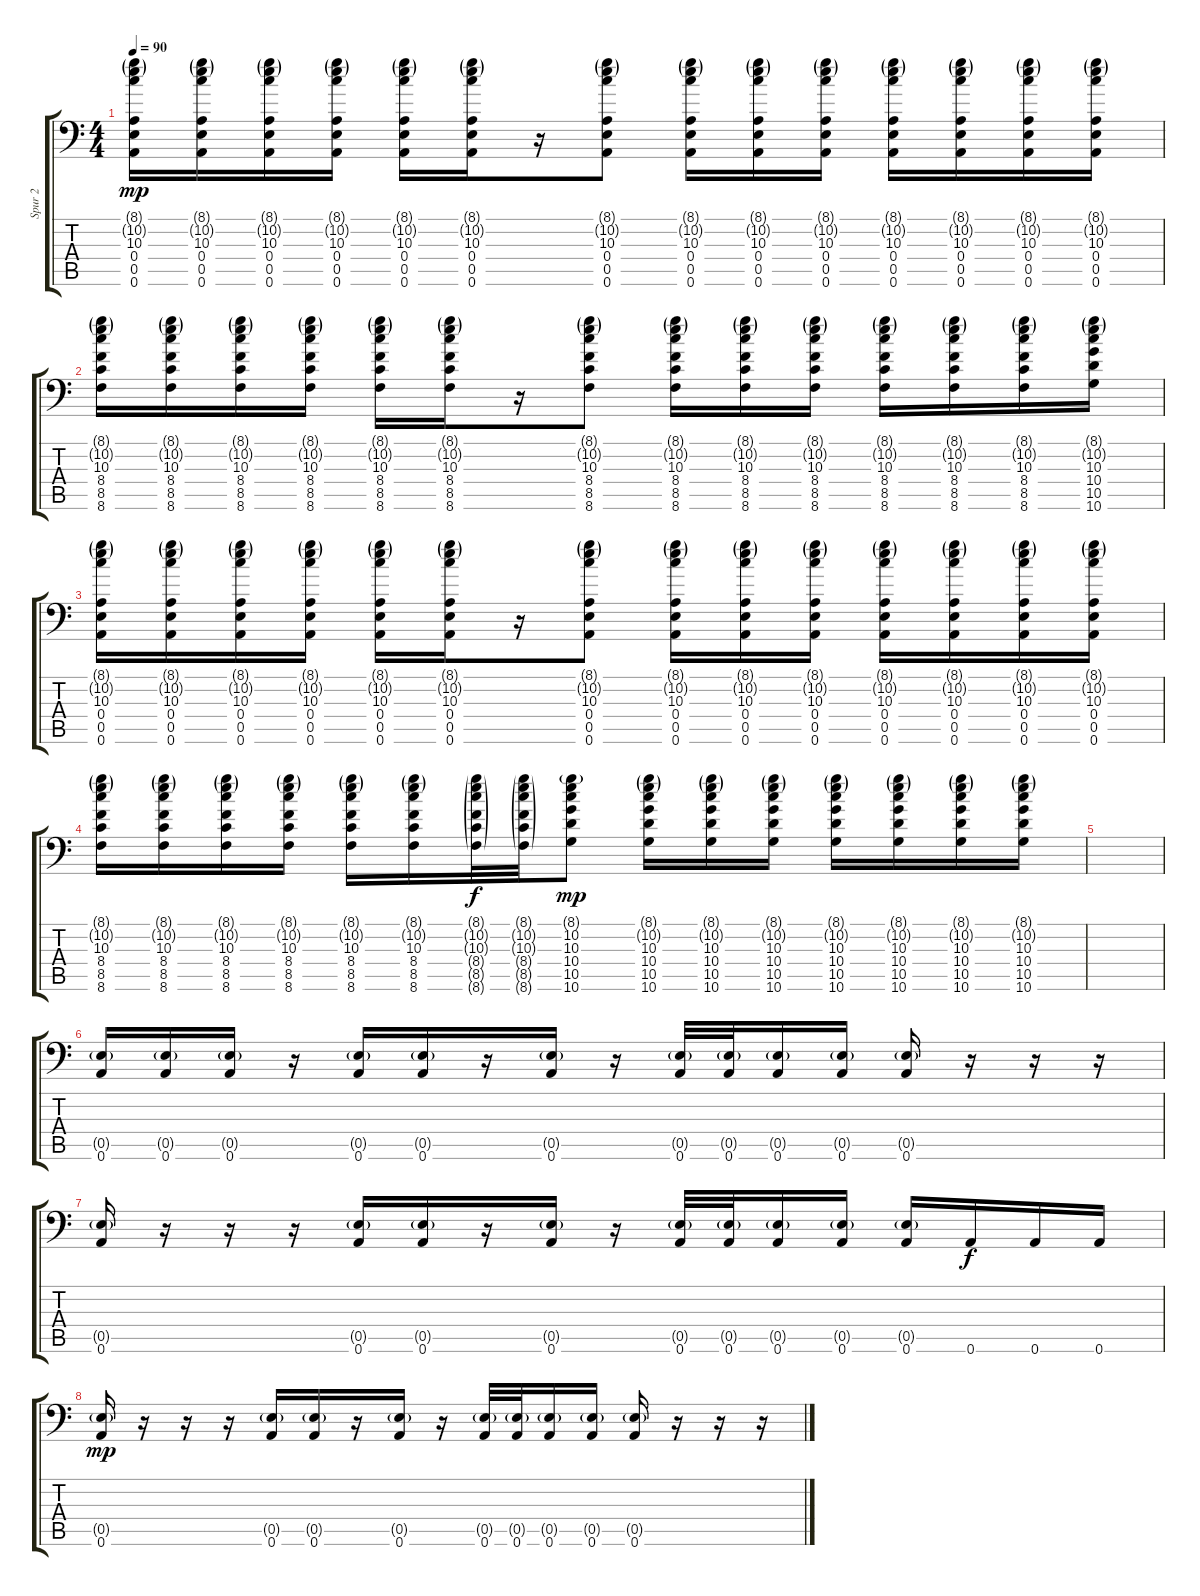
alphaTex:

\track ("Spur 2" "Spur 2") {instrument distortionguitar}
\staff {score tabs}
\tuning (B3 Gb3 D3 A2 E2 A1) {hide}
\ts (4 4)
\tempo 90
\clef f4
\ks c
(8.1{g} 10.2{g} 10.3 0.4 0.5 0.6).16{dy mp} (8.1{g} 10.2{g} 10.3 0.4 0.5 0.6).16 (8.1{g} 10.2{g} 10.3 0.4 0.5 0.6).16 (8.1{g} 10.2{g} 10.3 0.4 0.5 0.6).16 (8.1{g} 10.2{g} 10.3 0.4 0.5 0.6).16 (8.1{g} 10.2{g} 10.3 0.4 0.5 0.6).16 r.16 (8.1{g} 10.2{g} 10.3 0.4 0.5 0.6).8 (8.1{g} 10.2{g} 10.3 0.4 0.5 0.6).16 (8.1{g} 10.2{g} 10.3 0.4 0.5 0.6).16 (8.1{g} 10.2{g} 10.3 0.4 0.5 0.6).16 (8.1{g} 10.2{g} 10.3 0.4 0.5 0.6).16 (8.1{g} 10.2{g} 10.3 0.4 0.5 0.6).16 (8.1{g} 10.2{g} 10.3 0.4 0.5 0.6).16 (8.1{g} 10.2{g} 10.3 0.4 0.5 0.6).16 |
(8.1{g} 10.2{g} 10.3 8.4 8.5 8.6).16 (8.1{g} 10.2{g} 10.3 8.4 8.5 8.6).16 (8.1{g} 10.2{g} 10.3 8.4 8.5 8.6).16 (8.1{g} 10.2{g} 10.3 8.4 8.5 8.6).16 (8.1{g} 10.2{g} 10.3 8.4 8.5 8.6).16 (8.1{g} 10.2{g} 10.3 8.4 8.5 8.6).16 r.16 (8.1{g} 10.2{g} 10.3 8.4 8.5 8.6).8 (8.1{g} 10.2{g} 10.3 8.4 8.5 8.6).16 (8.1{g} 10.2{g} 10.3 8.4 8.5 8.6).16 (8.1{g} 10.2{g} 10.3 8.4 8.5 8.6).16 (8.1{g} 10.2{g} 10.3 8.4 8.5 8.6).16 (8.1{g} 10.2{g} 10.3 8.4 8.5 8.6).16 (8.1{g} 10.2{g} 10.3 8.4 8.5 8.6).16 (8.1{g} 10.2{g} 10.3 10.4 10.5 10.6).16 |
(8.1{g} 10.2{g} 10.3 0.4 0.5 0.6).16 (8.1{g} 10.2{g} 10.3 0.4 0.5 0.6).16 (8.1{g} 10.2{g} 10.3 0.4 0.5 0.6).16 (8.1{g} 10.2{g} 10.3 0.4 0.5 0.6).16 (8.1{g} 10.2{g} 10.3 0.4 0.5 0.6).16 (8.1{g} 10.2{g} 10.3 0.4 0.5 0.6).16 r.16 (8.1{g} 10.2{g} 10.3 0.4 0.5 0.6).8 (8.1{g} 10.2{g} 10.3 0.4 0.5 0.6).16 (8.1{g} 10.2{g} 10.3 0.4 0.5 0.6).16 (8.1{g} 10.2{g} 10.3 0.4 0.5 0.6).16 (8.1{g} 10.2{g} 10.3 0.4 0.5 0.6).16 (8.1{g} 10.2{g} 10.3 0.4 0.5 0.6).16 (8.1{g} 10.2{g} 10.3 0.4 0.5 0.6).16 (8.1{g} 10.2{g} 10.3 0.4 0.5 0.6).16 |
(8.1{g} 10.2{g} 10.3 8.4 8.5 8.6).16 (8.1{g} 10.2{g} 10.3 8.4 8.5 8.6).16 (8.1{g} 10.2{g} 10.3 8.4 8.5 8.6).16 (8.1{g} 10.2{g} 10.3 8.4 8.5 8.6).16 (8.1{g} 10.2{g} 10.3 8.4 8.5 8.6).16 (8.1{g} 10.2{g} 10.3 8.4 8.5 8.6).16 (8.1{g} 10.2{g} 10.3{g} 8.4{g} 8.5{g} 8.6{g}).32{dy f} (8.1{g} 10.2{g} 10.3{g} 8.4{g} 8.5{g} 8.6{g}).32 (8.1{g} 10.2 10.3 10.4 10.5 10.6).8{dy mp} (8.1{g} 10.2{g} 10.3 10.4 10.5 10.6).16 (8.1{g} 10.2{g} 10.3 10.4 10.5 10.6).16 (8.1{g} 10.2{g} 10.3 10.4 10.5 10.6).16 (8.1{g} 10.2{g} 10.3 10.4 10.5 10.6).16 (8.1{g} 10.2{g} 10.3 10.4 10.5 10.6).16 (8.1{g} 10.2{g} 10.3 10.4 10.5 10.6).16 (8.1{g} 10.2{g} 10.3 10.4 10.5 10.6).16 |
|
(0.5{g} 0.6).16 (0.5{g} 0.6).16 (0.5{g} 0.6).16 r.16 (0.5{g} 0.6).16 (0.5{g} 0.6).16 r.16 (0.5{g} 0.6).16 r.16 (0.5{g} 0.6).32 (0.5{g} 0.6).32 (0.5{g} 0.6).16 (0.5{g} 0.6).16 (0.5{g} 0.6).16 r.16 r.16 r.16 |
(0.5{g} 0.6).16 r.16 r.16 r.16 (0.5{g} 0.6).16 (0.5{g} 0.6).16 r.16 (0.5{g} 0.6).16 r.16 (0.5{g} 0.6).32 (0.5{g} 0.6).32 (0.5{g} 0.6).16 (0.5{g} 0.6).16 (0.5{g} 0.6).16 0.6.16{dy f} 0.6.16 0.6.16 |
(0.5{g} 0.6).16{dy mp} r.16 r.16 r.16 (0.5{g} 0.6).16 (0.5{g} 0.6).16 r.16 (0.5{g} 0.6).16 r.16 (0.5{g} 0.6).32 (0.5{g} 0.6).32 (0.5{g} 0.6).16 (0.5{g} 0.6).16 (0.5{g} 0.6).16 r.16 r.16 r.16
